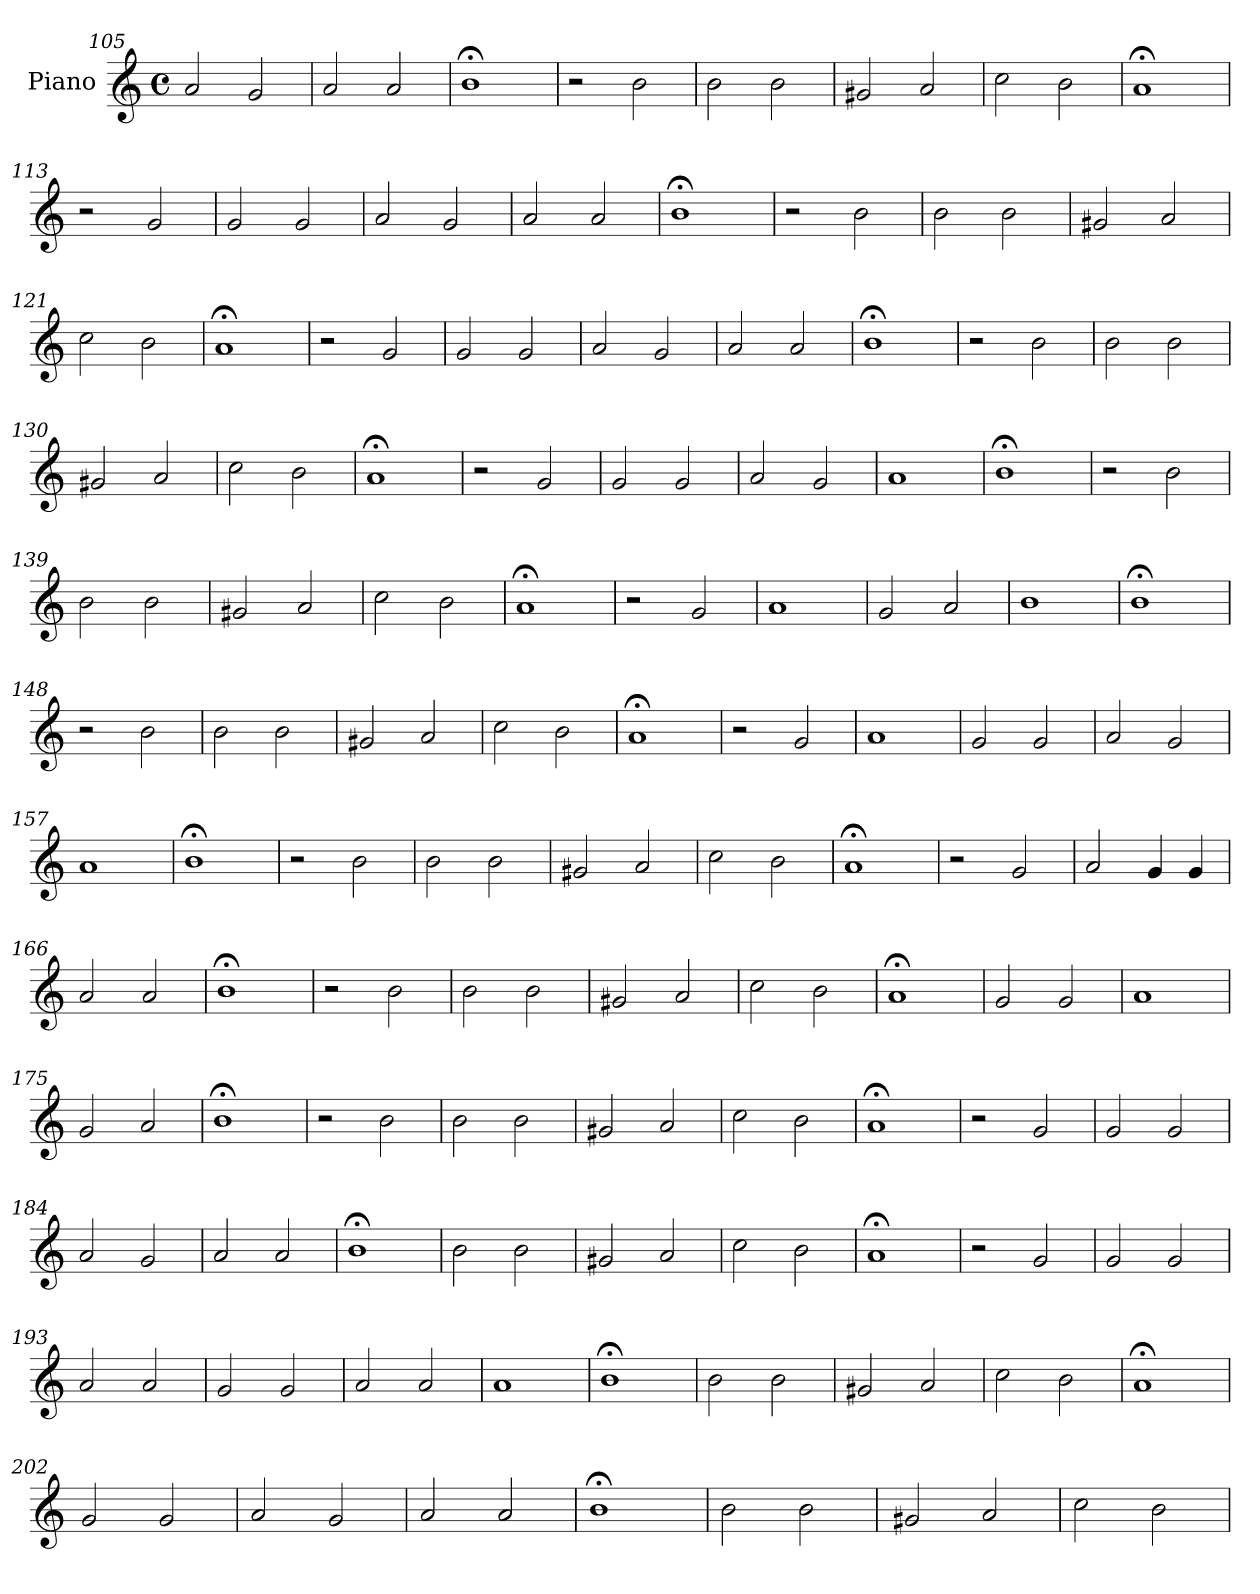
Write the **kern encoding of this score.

**kern
*part1
*staff1
*I"Piano
*I'Pno.
*clefG2
*M4/4
*met(c)
=105
2a
2g
=106
2a
2a
=107
1b;<
=108
2r
2b
=109
2b
2b
=110
2g#X
2a
=111
2cc
2b
!!LO:LB:g=z
=112
1a;<
=113
2r
2g
=114
2g
2g
=115
2a
2g
=116
2a
2a
=117
1b;<
=118
2r
2b
=119
2b
2b
=120
2g#X
2a
=121
2cc
2b
=122
1a;<
=123
2r
2g
=124
2g
2g
=125
2a
2g
!!LO:LB:g=z
=126
2a
2a
=127
1b;<
=128
2r
2b
=129
2b
2b
=130
2g#X
2a
=131
2cc
2b
=132
1a;<
=133
2r
2g
=134
2g
2g
=135
2a
2g
=136
1a
=137
1b;<
=138
2r
2b
=139
2b
2b
!!LO:PB:g=z
=140
2g#X
2a
=141
2cc
2b
=142
1a;<
=143
2r
2g
=144
1a
=145
2g
2a
=146
1b
=147
1b;<
=148
2r
2b
=149
2b
2b
=150
2g#X
2a
=151
2cc
2b
=152
1a;<
=153
2r
2g
!!LO:LB:g=z
=154
1a
=155
2g
2g
=156
2a
2g
=157
1a
=158
1b;<
=159
2r
2b
=160
2b
2b
=161
2g#X
2a
=162
2cc
2b
=163
1a;<
=164
2r
2g
=165
2a
4g
4g
!!LO:LB:g=z
=166
2a
2a
=167
1b;<
=168
2r
2b
=169
2b
2b
=170
2g#X
2a
=171
2cc
2b
=172
1a;<
=173
2g
2g
=174
1a
=175
2g
2a
=176
1b;<
=177
2r
2b
=178
2b
2b
=179
2g#X
2a
!!LO:LB:g=z
=180
2cc
2b
=181
1a;<
=182
2r
2g
=183
2g
2g
=184
2a
2g
=185
2a
2a
=186
1b;<
=187
2b
2b
=188
2g#X
2a
=189
2cc
2b
=190
1a;<
=191
2r
2g
=192
2g
2g
=193
2a
2a
!!LO:LB:g=z
=194
2g
2g
=195
2a
2a
=196
1a
=197
1b;<
=198
2b
2b
=199
2g#X
2a
=200
2cc
2b
=201
1a;<
=202
2g
2g
=203
2a
2g
=204
2a
2a
=205
1b;<
=206
2b
2b
=207
2g#X
2a
!!LO:LB:g=z
=208
2cc
2b
=
*-
